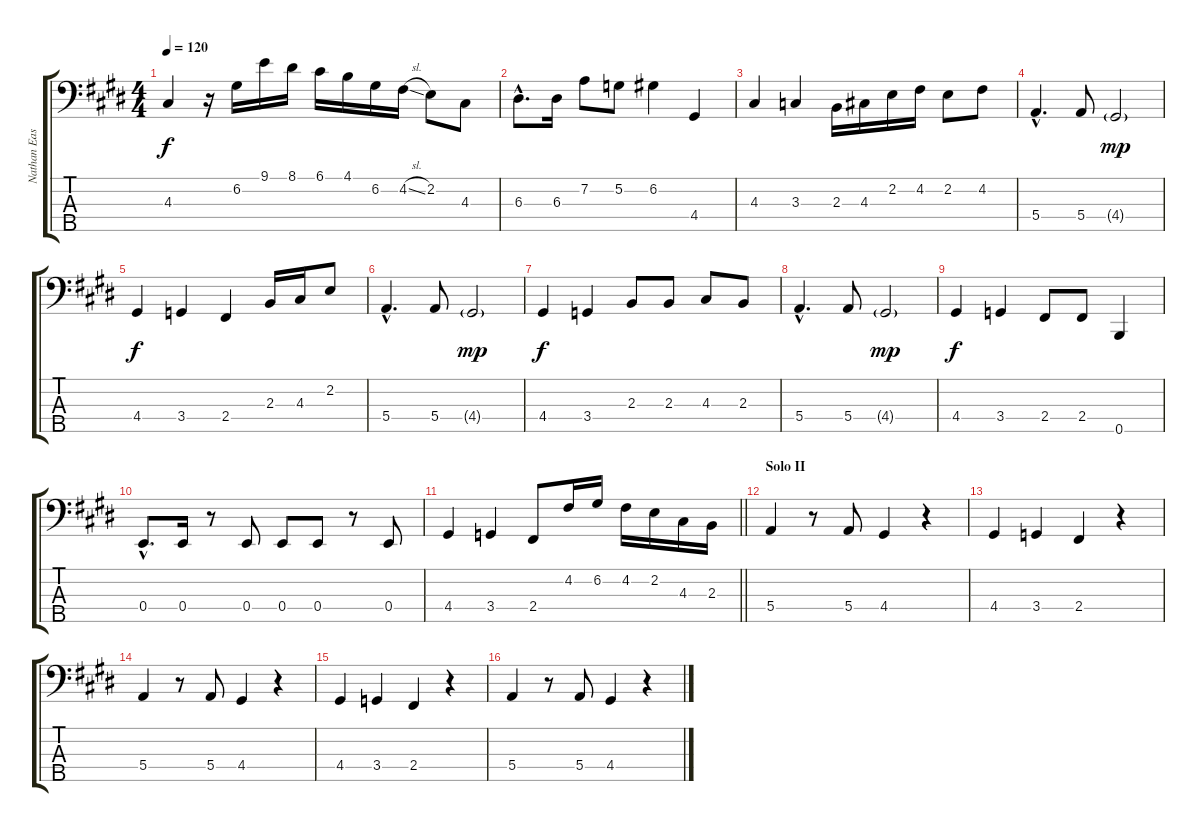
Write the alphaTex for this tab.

\track ("Nathan East Bass" "Nathan Eas") {instrument electricbassfinger}
\staff {score tabs}
\tuning (G2 D2 A1 E1 B0) {hide}
\ts (4 4)
\tempo 120
\clef f4
\ks e
4.3.4{dy f} r.16 6.2.16 9.1.16 8.1.16 6.1.16 4.1.16 6.2.16 4.2{sl}.16 2.2.8 4.3.8 |
6.3{hac}.8{d} 6.3.16 7.2.8 5.2.8 6.2.4 4.4.4 |
4.3.4 3.3.4 2.3.16 4.3.16 2.2.16 4.2.16 2.2.8 4.2.8 |
5.4{hac}.4{d} 5.4.8 4.4{g}.2{dy mp} |
4.4.4{dy f} 3.4.4 2.4.4 2.3.16 4.3.16 2.2.8 |
5.4{hac}.4{d} 5.4.8 4.4{g}.2{dy mp} |
4.4.4{dy f} 3.4.4 2.3.8 2.3.8 4.3.8 2.3.8 |
5.4{hac}.4{d} 5.4.8 4.4{g}.2{dy mp} |
4.4.4{dy f} 3.4.4 2.4.8 2.4.8 0.5.4 |
0.4{hac}.8{d} 0.4.16 r.8 0.4.8 0.4.8 0.4.8 r.8 0.4.8 |
\barLineRight lightlight
4.4.4 3.4.4 2.4.8 4.2.16 6.2.16 4.2.16 2.2.16 4.3.16 2.3.16 |
\section ("" "Solo II")
5.4.4 r.8 5.4.8 4.4.4 r.4 |
4.4.4 3.4.4 2.4.4 r.4 |
5.4.4 r.8 5.4.8 4.4.4 r.4 |
4.4.4 3.4.4 2.4.4 r.4 |
5.4.4 r.8 5.4.8 4.4.4 r.4
